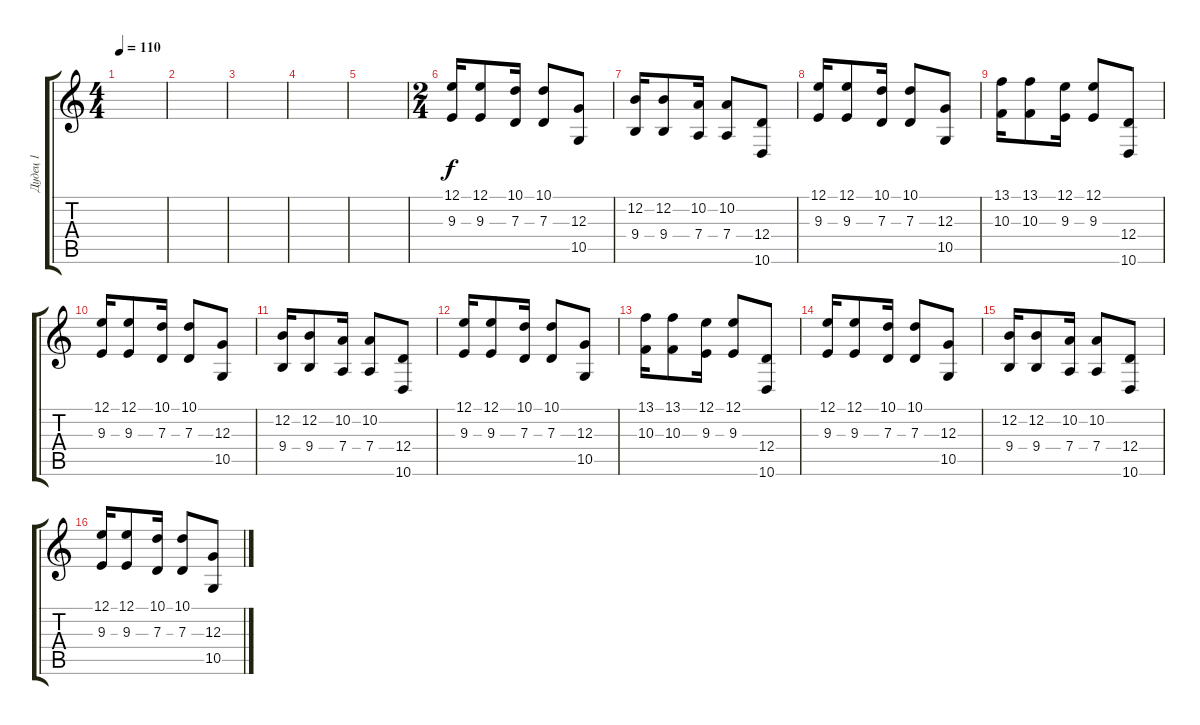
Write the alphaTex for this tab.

\track ("Дудец 1" "Дудец 1") {instrument trombone}
\staff {score tabs}
\tuning (E4 B3 G3 D3 A2 E2) {hide}
\ts (4 4)
\tempo 110
\clef g2
\ks c
|
|
|
|
|
\ts (2 4)
(12.1 9.3).16 (12.1 9.3).8 (10.1 7.3).16 (10.1 7.3).8 (12.3 10.5).8 |
(12.2 9.4).16 (12.2 9.4).8 (10.2 7.4).16 (10.2 7.4).8 (12.4 10.6).8 |
(12.1 9.3).16 (12.1 9.3).8 (10.1 7.3).16 (10.1 7.3).8 (12.3 10.5).8 |
(13.1 10.3).16 (13.1 10.3).8 (12.1 9.3).16 (12.1 9.3).8 (12.4 10.6).8 |
(12.1 9.3).16 (12.1 9.3).8 (10.1 7.3).16 (10.1 7.3).8 (12.3 10.5).8 |
(12.2 9.4).16 (12.2 9.4).8 (10.2 7.4).16 (10.2 7.4).8 (12.4 10.6).8 |
(12.1 9.3).16 (12.1 9.3).8 (10.1 7.3).16 (10.1 7.3).8 (12.3 10.5).8 |
(13.1 10.3).16 (13.1 10.3).8 (12.1 9.3).16 (12.1 9.3).8 (12.4 10.6).8 |
(12.1 9.3).16 (12.1 9.3).8 (10.1 7.3).16 (10.1 7.3).8 (12.3 10.5).8 |
(12.2 9.4).16 (12.2 9.4).8 (10.2 7.4).16 (10.2 7.4).8 (12.4 10.6).8 |
(12.1 9.3).16 (12.1 9.3).8 (10.1 7.3).16 (10.1 7.3).8 (12.3 10.5).8
